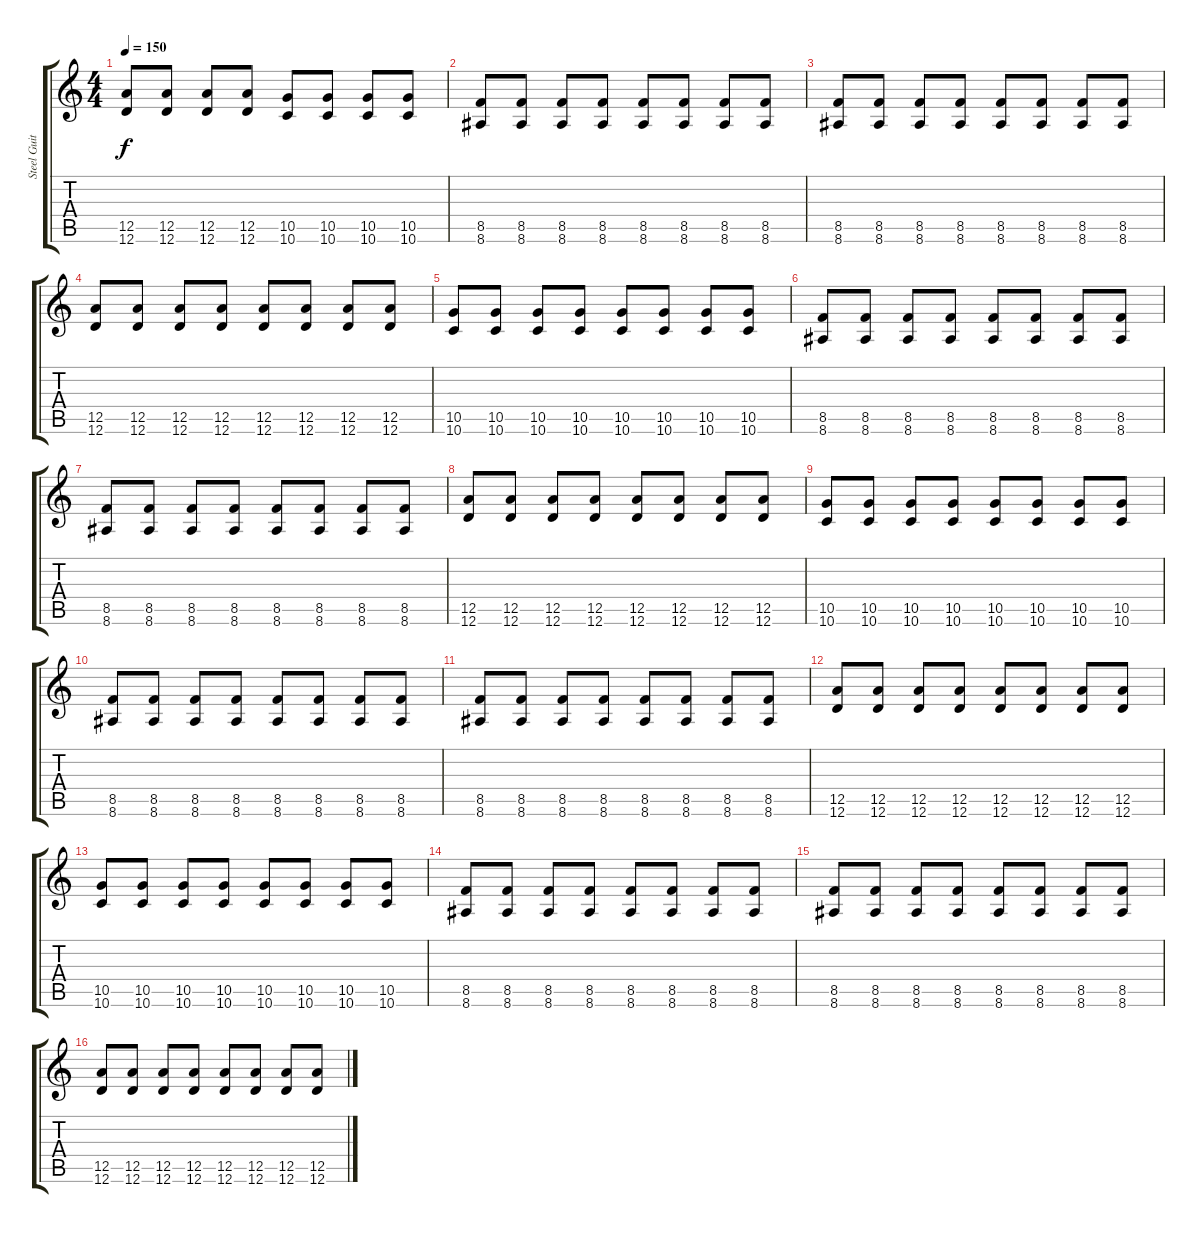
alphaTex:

\track ("Steel Guitar" "Steel Guit") {mute instrument acousticguitarsteel}
\staff {score tabs}
\tuning (E4 B3 G3 D3 A2 D2) {hide}
\ts (4 4)
\tempo 150
\clef g2
\ks c
(12.5 12.6).8{dy f} (12.5 12.6).8 (12.5 12.6).8 (12.5 12.6).8 (10.5 10.6).8 (10.5 10.6).8 (10.5 10.6).8 (10.5 10.6).8 |
(8.5 8.6).8 (8.5 8.6).8 (8.5 8.6).8 (8.5 8.6).8 (8.5 8.6).8 (8.5 8.6).8 (8.5 8.6).8 (8.5 8.6).8 |
(8.5 8.6).8 (8.5 8.6).8 (8.5 8.6).8 (8.5 8.6).8 (8.5 8.6).8 (8.5 8.6).8 (8.5 8.6).8 (8.5 8.6).8 |
(12.5 12.6).8 (12.5 12.6).8 (12.5 12.6).8 (12.5 12.6).8 (12.5 12.6).8 (12.5 12.6).8 (12.5 12.6).8 (12.5 12.6).8 |
(10.5 10.6).8 (10.5 10.6).8 (10.5 10.6).8 (10.5 10.6).8 (10.5 10.6).8 (10.5 10.6).8 (10.5 10.6).8 (10.5 10.6).8 |
(8.5 8.6).8 (8.5 8.6).8 (8.5 8.6).8 (8.5 8.6).8 (8.5 8.6).8 (8.5 8.6).8 (8.5 8.6).8 (8.5 8.6).8 |
(8.5 8.6).8 (8.5 8.6).8 (8.5 8.6).8 (8.5 8.6).8 (8.5 8.6).8 (8.5 8.6).8 (8.5 8.6).8 (8.5 8.6).8 |
(12.5 12.6).8 (12.5 12.6).8 (12.5 12.6).8 (12.5 12.6).8 (12.5 12.6).8 (12.5 12.6).8 (12.5 12.6).8 (12.5 12.6).8 |
(10.5 10.6).8 (10.5 10.6).8 (10.5 10.6).8 (10.5 10.6).8 (10.5 10.6).8 (10.5 10.6).8 (10.5 10.6).8 (10.5 10.6).8 |
(8.5 8.6).8 (8.5 8.6).8 (8.5 8.6).8 (8.5 8.6).8 (8.5 8.6).8 (8.5 8.6).8 (8.5 8.6).8 (8.5 8.6).8 |
(8.5 8.6).8 (8.5 8.6).8 (8.5 8.6).8 (8.5 8.6).8 (8.5 8.6).8 (8.5 8.6).8 (8.5 8.6).8 (8.5 8.6).8 |
(12.5 12.6).8 (12.5 12.6).8 (12.5 12.6).8 (12.5 12.6).8 (12.5 12.6).8 (12.5 12.6).8 (12.5 12.6).8 (12.5 12.6).8 |
(10.5 10.6).8 (10.5 10.6).8 (10.5 10.6).8 (10.5 10.6).8 (10.5 10.6).8 (10.5 10.6).8 (10.5 10.6).8 (10.5 10.6).8 |
(8.5 8.6).8 (8.5 8.6).8 (8.5 8.6).8 (8.5 8.6).8 (8.5 8.6).8 (8.5 8.6).8 (8.5 8.6).8 (8.5 8.6).8 |
(8.5 8.6).8 (8.5 8.6).8 (8.5 8.6).8 (8.5 8.6).8 (8.5 8.6).8 (8.5 8.6).8 (8.5 8.6).8 (8.5 8.6).8 |
(12.5 12.6).8 (12.5 12.6).8 (12.5 12.6).8 (12.5 12.6).8 (12.5 12.6).8 (12.5 12.6).8 (12.5 12.6).8 (12.5 12.6).8
